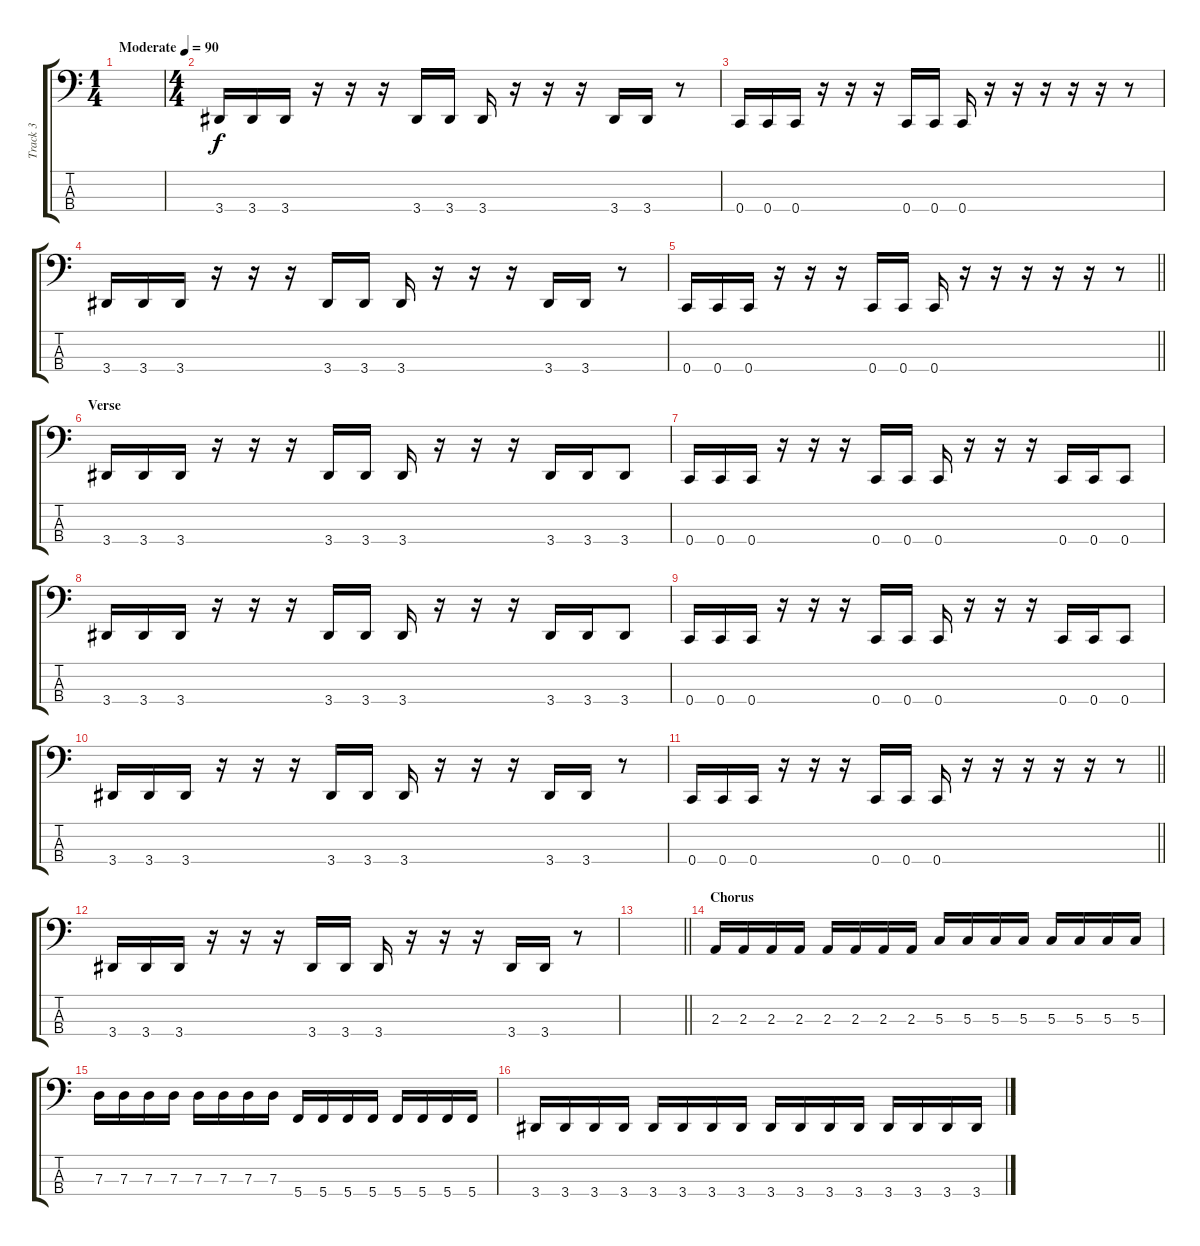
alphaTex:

\track ("Track 3" "Track 3") {instrument electricbasspick}
\staff {score tabs}
\tuning (F2 C2 G1 C1) {hide}
\ts (1 4)
\tempo (90 "Moderate")
\clef f4
\ks c
|
\ts (4 4)
3.4.16 3.4.16 3.4.16 r.16 r.16 r.16 3.4.16 3.4.16 3.4.16 r.16 r.16 r.16 3.4.16 3.4.16 r.8 |
0.4.16 0.4.16 0.4.16 r.16 r.16 r.16 0.4.16 0.4.16 0.4.16 r.16 r.16 r.16 r.16 r.16 r.8 |
3.4.16 3.4.16 3.4.16 r.16 r.16 r.16 3.4.16 3.4.16 3.4.16 r.16 r.16 r.16 3.4.16 3.4.16 r.8 |
\barLineRight lightlight
0.4.16 0.4.16 0.4.16 r.16 r.16 r.16 0.4.16 0.4.16 0.4.16 r.16 r.16 r.16 r.16 r.16 r.8 |
\section ("" "Verse")
3.4.16 3.4.16 3.4.16 r.16 r.16 r.16 3.4.16 3.4.16 3.4.16 r.16 r.16 r.16 3.4.16 3.4.16 3.4.8 |
0.4.16 0.4.16 0.4.16 r.16 r.16 r.16 0.4.16 0.4.16 0.4.16 r.16 r.16 r.16 0.4.16 0.4.16 0.4.8 |
3.4.16 3.4.16 3.4.16 r.16 r.16 r.16 3.4.16 3.4.16 3.4.16 r.16 r.16 r.16 3.4.16 3.4.16 3.4.8 |
0.4.16 0.4.16 0.4.16 r.16 r.16 r.16 0.4.16 0.4.16 0.4.16 r.16 r.16 r.16 0.4.16 0.4.16 0.4.8 |
3.4.16 3.4.16 3.4.16 r.16 r.16 r.16 3.4.16 3.4.16 3.4.16 r.16 r.16 r.16 3.4.16 3.4.16 r.8 |
\barLineRight lightlight
0.4.16 0.4.16 0.4.16 r.16 r.16 r.16 0.4.16 0.4.16 0.4.16 r.16 r.16 r.16 r.16 r.16 r.8 |
3.4.16 3.4.16 3.4.16 r.16 r.16 r.16 3.4.16 3.4.16 3.4.16 r.16 r.16 r.16 3.4.16 3.4.16 r.8 |
\barLineRight lightlight
|
\section ("" "Chorus")
2.3.16 2.3.16 2.3.16 2.3.16 2.3.16 2.3.16 2.3.16 2.3.16 5.3.16 5.3.16 5.3.16 5.3.16 5.3.16 5.3.16 5.3.16 5.3.16 |
7.3.16 7.3.16 7.3.16 7.3.16 7.3.16 7.3.16 7.3.16 7.3.16 5.4.16 5.4.16 5.4.16 5.4.16 5.4.16 5.4.16 5.4.16 5.4.16 |
3.4.16 3.4.16 3.4.16 3.4.16 3.4.16 3.4.16 3.4.16 3.4.16 3.4.16 3.4.16 3.4.16 3.4.16 3.4.16 3.4.16 3.4.16 3.4.16
